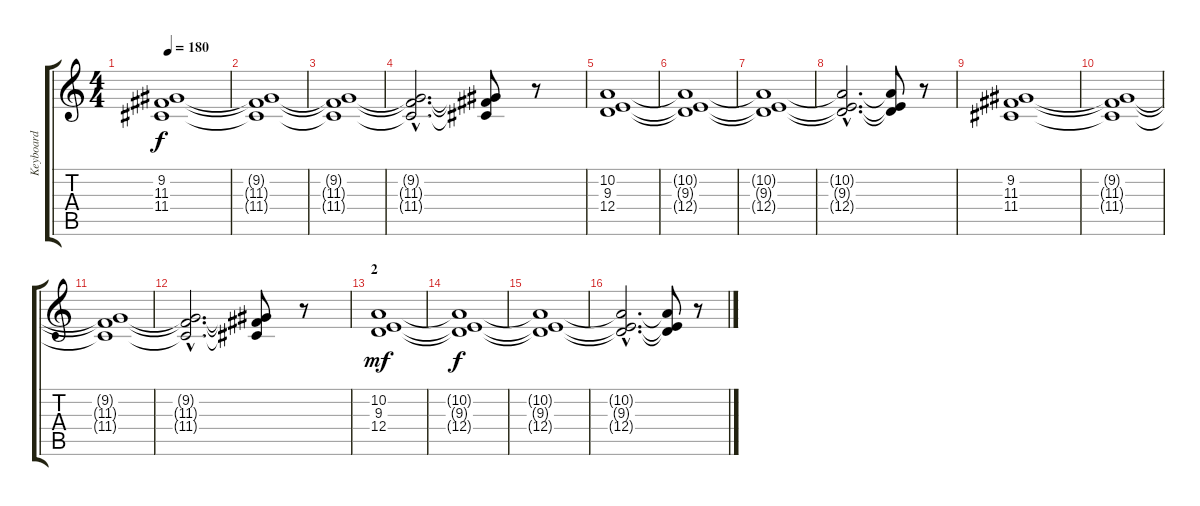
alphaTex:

\track ("Keyboard" "Keyboard") {instrument stringensemble1}
\staff {score tabs}
\tuning (E4 B3 G3 D3 A2 E2) {hide}
\ts (4 4)
\tempo 180
\clef g2
\ks c
(9.2 11.3 11.4).1{dy f} |
(9.2{t} 11.3{t} 11.4{t}).1 |
(9.2{t} 11.3{t} 11.4{t}).1 |
(9.2{hac t} 11.3{hac t} 11.4{hac t}).2{d} (9.2{t} 11.3{t} 11.4{t}).8 r.8 |
(10.2 9.3 12.4).1 |
(10.2{t} 9.3{t} 12.4{t}).1 |
(10.2{t} 9.3{t} 12.4{t}).1 |
(10.2{hac t} 9.3{hac t} 12.4{hac t}).2{d} (10.2{t} 9.3{t} 12.4{t}).8 r.8 |
(9.2 11.3 11.4).1 |
(9.2{t} 11.3{t} 11.4{t}).1 |
(9.2{t} 11.3{t} 11.4{t}).1 |
(9.2{hac t} 11.3{hac t} 11.4{hac t}).2{d} (9.2{t} 11.3{t} 11.4{t}).8 r.8 |
\section ("" "2")
(10.2 9.3 12.4).1{dy mf} |
(10.2{t} 9.3{t} 12.4{t}).1{dy f} |
(10.2{t} 9.3{t} 12.4{t}).1 |
(10.2{hac t} 9.3{hac t} 12.4{hac t}).2{d} (10.2{t} 9.3{t} 12.4{t}).8 r.8
